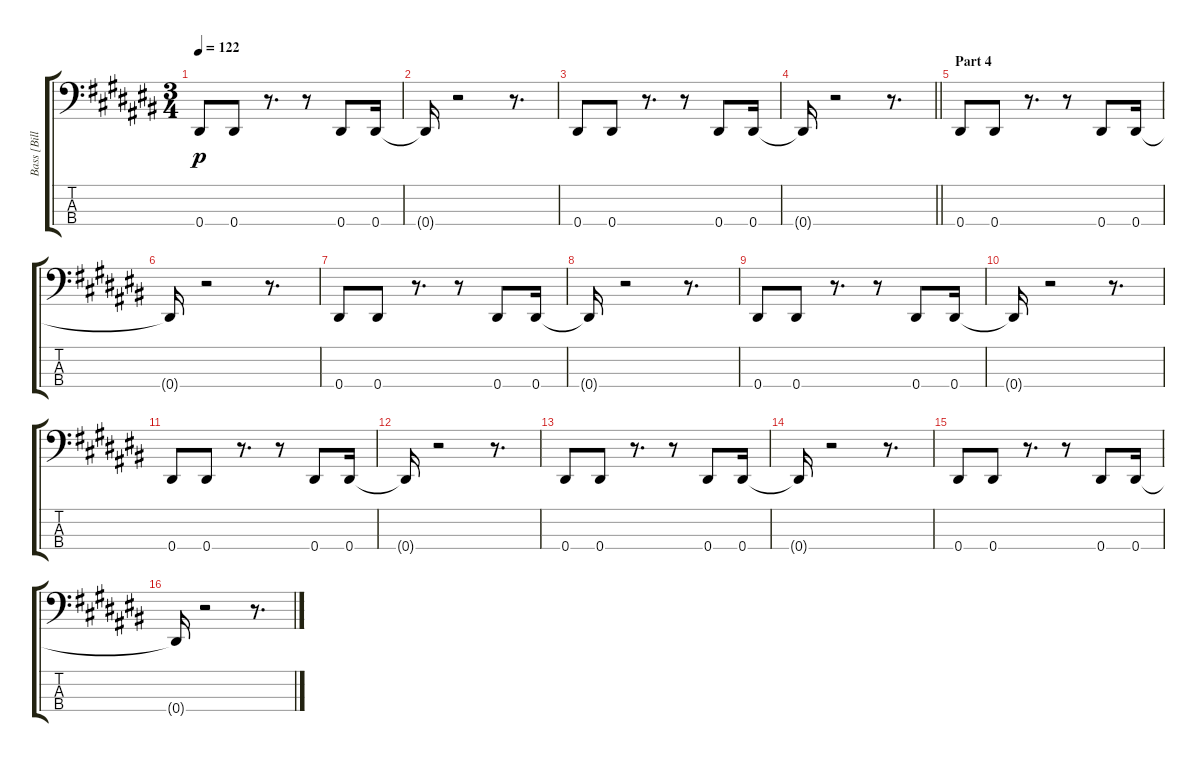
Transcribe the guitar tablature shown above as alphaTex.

\track ("Bass [Bill Laswell]" "Bass [Bill") {instrument synthbass2}
\staff {score tabs}
\tuning (Gb2 Db2 Ab1 Eb1) {hide}
\ts (3 4)
\tempo 122
\clef f4
\ks c#
0.4.8{dy p} 0.4.8 r.8{d} r.8 0.4.8 0.4.16 |
0.4{t}.16 r.2 r.8{d} |
0.4.8 0.4.8 r.8{d} r.8 0.4.8 0.4.16 |
\barLineRight lightlight
0.4{t}.16 r.2 r.8{d} |
\section ("" "Part 4")
0.4.8 0.4.8 r.8{d} r.8 0.4.8 0.4.16 |
0.4{t}.16 r.2 r.8{d} |
0.4.8 0.4.8 r.8{d} r.8 0.4.8 0.4.16 |
0.4{t}.16 r.2 r.8{d} |
0.4.8 0.4.8 r.8{d} r.8 0.4.8 0.4.16 |
0.4{t}.16 r.2 r.8{d} |
0.4.8 0.4.8 r.8{d} r.8 0.4.8 0.4.16 |
0.4{t}.16 r.2 r.8{d} |
0.4.8 0.4.8 r.8{d} r.8 0.4.8 0.4.16 |
0.4{t}.16 r.2 r.8{d} |
0.4.8 0.4.8 r.8{d} r.8 0.4.8 0.4.16 |
0.4{t}.16 r.2 r.8{d}
